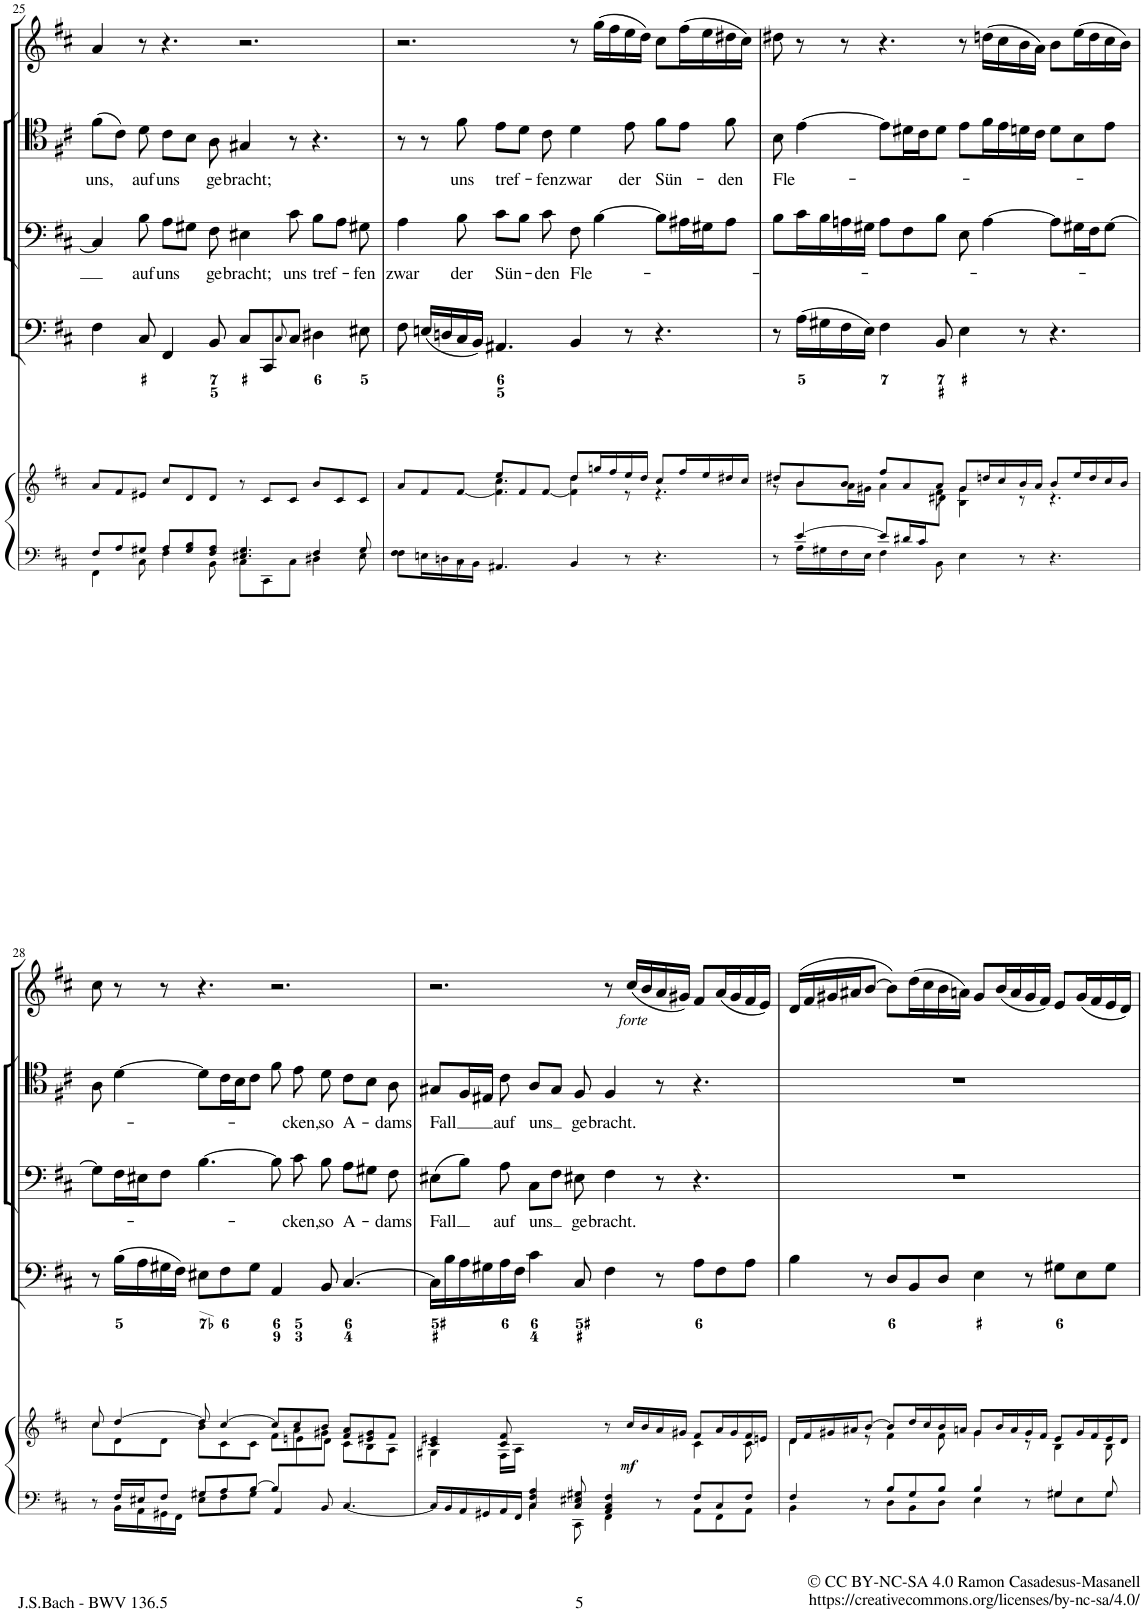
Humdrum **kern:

**kern	**kern	**dynam	**kern	**kern	**text	**kern	**text	**kern	**dynam
*part5	*part5	*part5	*part4	*part3	*part3	*part2	*part2	*part1	*part1
*staff6	*staff5	*staff5/6	*staff4	*staff3	*staff3	*staff2	*staff2	*staff1	*staff1
*I"Piano reduction	*	*	*I"Continuo	*I"Basso	*	*I"Tenore	*	*I"Violino I.II all' unisono	*
*I'Pno	*	*	*	*	*	*	*	*I'Vln	*
!!LO:PB:g=z
*clefF4	*clefG2	*	*clefF4	*clefF4	*	*clefC4	*	*clefG2	*
*k[f#c#]	*k[f#c#]	*	*k[f#c#]	*k[f#c#]	*	*k[f#c#]	*	*k[f#c#]	*
*M12/8	*M12/8	*	*M12/8	*M12/8	*	*M12/8	*	*M12/8	*
=25	=25	=25	=25	=25	=25	=25	=25	=25	=25
*^	*	*	*^	*	*	*	*	*	*
!	!	!	!	!	!	!	!	!	!LO:LY:b	!	!
8F#/L	4FF#\	8a/L	.	4F#\	2..ryy	4C#/]	.	(8f#\L	uns,	4a/	.
8A/	.	8f#/	.	.	.	.	.	8c#\J)	.	.	.
!	!	!	!	!	!	!	!LO:LY:b	!	!LO:LY:b	!	!
8G#X/J	8C#\	8e#X/J	.	8C#/	.	8B\	auf	8d\	auf	8r	.
!	!	!	!	!	!	!	!LO:LY:b	!	!LO:LY:b	!	!
8A/L	4F#\	8cc#/L	.	4FF#/	.	8A\L	uns	8c#\L	uns	4.r	.
8G#/ 8B/	.	8d/	.	.	.	8G#X\J	.	8B\J	.	.	.
!	!	!	!	!	!	!	!LO:LY:b	!	!LO:LY:b	!	!
8F#/ 8A/J	8BB\	8d/J	.	8BB/	.	8F#\	ge-	8A\	ge-	.	.
!	!	!	!	!	!	!	!LO:LY:b	!	!LO:LY:b	!	!
4.E#X/ 4.G#/	8C#\L	8r	.	8C#/L	.	4E#X\	-bracht;	4G#X/	-bracht;	2.r	.
.	8CC#\	8c#/L	.	8CC#/	8C#!/	.	.	.	.	.	.
!	!	!	!	!	!	!	!LO:LY:b	!	!	!	!
.	8C#\J	8c#/J	.	8C#/J	2ryy	8c#\	uns	8r	.	.	.
!	!	!	!	!	!	!	!LO:LY:b	!	!	!	!
4F#/	4D#X\	8b/L	.	4D#X\	.	8B\L	tref-	4.r	.	.	.
.	.	8c#/	.	.	.	8A\J	.	.	.	.	.
!	!	!	!	!	!	!	!LO:LY:b	!	!	!	!
8G#/	8E#\	8c#/J	.	8E#X\	.	8G#X\	-fen	.	.	.	.
*	*	*	*	*v	*v	*	*	*	*	*	*
=26	=26	=26	=26	=26	=26	=26	=26	=26	=26	=26
*	*	*^	*	*	*	*	*	*	*	*
!	!	!	!	!	!	!	!LO:LY:b	!	!	!	!
4F#\	8F#\L	8a/L	4ryy	.	8F#\	4A\	zwar	8r	.	2.r	.
.	16En\L	8f#/	.	.	(16En/LL	.	.	8r	.	.	.
.	16Dn\	.	.	.	16Dn/	.	.	.	.	.	.
!	!	!	!	!	!	!	!LO:LY:b	!	!LO:LY:b	!	!
1ryy	16C#\	[<8f#/J	8r	.	16C#/	8B\	der	8f#\	uns	.	.
.	16BB\JJ	.	.	.	16BB/JJ)	.	.	.	.	.	.
!	!	!	!	!	!	!	!LO:LY:b	!	!LO:LY:b	!	!
.	4.AA#X/	8ee/L	4.f#\] 4.cc#\	.	4.AA#X/	8c#\L	Sün-	8e\L	tref-	.	.
.	.	8f#/	.	.	.	8B\J	.	8d\J	.	.	.
!	!	!	!	!	!	!	!LO:LY:b	!	!LO:LY:b	!	!
.	.	[<8f#/J	.	.	.	8c#\	-den	8c#\	-fen	.	.
!	!	!	!	!	!	!	!LO:LY:b	!	!LO:LY:b	!	!
.	4BB/	8dd/L	4f#\] 4dd\	.	4BB/	8F#\	Fle-	4d\	zwar	8r	.
.	.	16ggn/L	.	.	.	[4B\	.	.	.	(16gg\LL	.
.	.	16ff#/	.	.	.	.	.	.	.	16ff#\	.
!	!	!	!	!	!	!	!	!	!LO:LY:b	!	!
.	8r	16ee/	8r	.	8r	.	.	8e\	der	16ee\	.
.	.	16dd/JJ	.	.	.	.	.	.	.	16dd\JJ)	.
!	!	!	!	!	!	!	!	!	!LO:LY:b	!	!
.	4.r	8cc#/L	4.r	.	4.r	8B\L]	.	8f#\L	Sün-	8cc#\L	.
4ryy	.	16ff#/L	.	.	.	16A#X\L	.	8e\J	.	(16ff#\L	.
.	.	16ee/	.	.	.	16G#X\J	.	.	.	16ee\	.
!	!	!	!	!	!	!	!	!	!LO:LY:b	!	!
.	.	16dd#X/	.	.	.	8A#\J	.	8f#\	-den	16dd#X\	.
.	.	16cc#/JJ	.	.	.	.	.	.	.	16cc#\JJ)	.
=27	=27	=27	=27	=27	=27	=27	=27	=27	=27	=27	=27
*	*	*	*^	*	*	*	*	*	*	*	*
!	!	!	!	!	!	!	!	!	!	!LO:LY:b	!	!
8r	8ryy	8dd#X/L	8r	8ryy	.	8r	8B\L	.	8B\	Fle-	8dd#X\	.
*	*	*	*v	*v	*	*	*	*	*	*	*	*
[4e/	16A\LL	8b/	8b\L	.	(16A\LL	16c#\L	.	[4e\	.	8r	.
.	16G#X\	.	.	.	16G#X\	16B\	.	.	.	.	.
.	16F#\	8b/J	16a\L	.	16F#\	16An\	.	.	.	8r	.
.	16E\JJ	.	16g#X\JJ	.	16E\JJ)	16G#X\JJ	.	.	.	.	.
8e/L]	4F#\	8ff#/L	4a\	.	4F#\	8A\L	.	8e\L]	.	4.r	.
16d#X/L	.	8a/	.	.	.	8F#\	.	16d#X\L	.	.	.
16c#/J	.	.	.	.	.	.	.	16c#\J	.	.	.
*	*	*	*^	*	*	*	*	*	*	*	*
8ryy	8BB\	8a/J	8f#\	8d#X\J	.	8BB/	8B\J	.	8d#\J	.	.	.
4ryy	4E\	8g#/L	4B\ 4g#\	2.ryy	.	4E\	8E\	.	8e\L	.	8r	.
.	.	16ddn/L	.	.	.	.	[4A\	.	16f#\L	.	(16ddn\LL	.
.	.	16cc#/	.	.	.	.	.	.	16e\	.	16cc#\	.
8r	8ryy	16b/	8r	.	.	8r	.	.	16dn\	.	16b\	.
.	.	16a/JJ	.	.	.	.	.	.	16c#\JJ	.	16a\JJ)	.
4.r	4.ryy	8b/L	4.r	.	.	4.r	8A\L]	.	8d\L	.	8b\L	.
.	.	16ee/L	.	.	.	.	16G#X\L	.	8B\	.	(16ee\L	.
.	.	16dd/	.	.	.	.	16F#\J	.	.	.	16dd\	.
.	.	16cc#/	.	.	.	.	[8G#\J	.	8e\J	.	16cc#\	.
.	.	16b/JJ	.	.	.	.	.	.	.	.	16b\JJ)	.
!!LO:LB:g=z
=28	=28	=28	=28	=28	=28	=28	=28	=28	=28	=28	=28	=28
8r	8ryy	8cc#/	8cc#\L	2..ryy	.	8r	8G#\L]	.	8A\	.	8cc#\	.
16F#/LL	16BB\LL	[4dd/	8d\	.	.	(16B\LL	16F#\L	.	[4d\	.	8r	.
16E#X/J	16AA\	.	.	.	.	16A\	16E#X\J	.	.	.	.	.
8F#/J	16GG#X\	.	8d\J	.	.	16G#X\	8F#\J	.	.	.	8r	.
.	16FF#\JJ	.	.	.	.	16F#\JJ)	.	.	.	.	.	.
8G#X/L	8E#\L	8dd/]	8b\L	.	.	8E#X\L	[4.B\	.	8d\L]	.	4.r	.
8A/	8F#\	[4cc#/	8c#\	.	.	8F#\	.	.	16c#\L	.	.	.
.	.	.	.	.	.	.	.	.	16B\J	.	.	.
[8B/J	8G#\J	.	8c#\J	.	.	8G#\J	.	.	8c#\J	.	.	.
8B/L]	4AA/	8cc#/L]	8f#\L	.	.	4AA/	8B\]	.	8f#\	.	2.r	.
!	!	!	!	!	!	!	!	!LO:LY:b	!	!LO:LY:b	!	!
4ryy	.	8cc#/	8a\	8en\	.	.	8c#\	-cken,	8e\	-cken,	.	.
!	!	!	!	!	!	!	!	!LO:LY:b	!	!LO:LY:b	!	!
.	8BB/	8b/J	8g#X\J	8d\J	.	8BB/	8B\	so	8d\	so	.	.
!	!	!	!	!	!	!	!	!LO:LY:b	!	!LO:LY:b	!	!
4.ryy	[<4.C#/	8f#/ 8a/L	8c#\L	4.ryy	.	[4.C#/	8A\L	A-	8c#\L	A-	.	.
.	.	8e#X/ 8g#/	8B\	.	.	.	8G#X\J	.	8B\J	.	.	.
!	!	!	!	!	!	!	!	!LO:LY:b	!	!LO:LY:b	!	!
.	.	8f#/J	8A\J	.	.	.	8F#\	-dams	8A\	-dams	.	.
*	*	*	*v	*v	*	*	*	*	*	*	*	*
=29	=29	=29	=29	=29	=29	=29	=29	=29	=29	=29	=29
!	!	!	!	!	!	!	!LO:LY:b	!	!LO:LY:b	!	!
16C#/LL]	4.ryy	4c#/ 4e#X/	4G#X\	.	16C#\LL]	(8E#X\L	Fall	8G#X/L	Fall	2.r	.
16BB/	.	.	.	.	16B\	.	.	.	.	.	.
16AA/	.	.	.	.	16A\	8B\J)	.	16F#/L	.	.	.
16GG#X/	.	.	.	.	16G#X\	.	.	16E#X/JJ	.	.	.
!	!	!	!	!	!	!	!LO:LY:b	!	!LO:LY:b	!	!
16AA/	.	8c#/ 8f#/	16F#\LL	.	16A\	8A\	auf	8c#\	auf	.	.
16FF#/JJ	.	.	16A\JJ	.	16F#\JJ	.	.	.	.	.	.
!	!	!	!	!	!	!	!LO:LY:b	!	!LO:LY:b	!	!
4C#/ 4F#/ 4A/	4C#\	4.ryy	4.ryy	.	4c#\	8C#\L	uns	8A/L	uns	.	.
.	.	.	.	.	.	8F#\J	.	8G#/J	.	.	.
!	!	!	!	!	!	!	!LO:LY:b	!	!LO:LY:b	!	!
8C#/ 8E#X/ 8G#X/	8CC#\	.	.	.	8C#/	8E#X\	ge-	8F#/	ge-	.	.
!	!	!	!	!	!	!	!LO:LY:b	!	!LO:LY:b	!	!
4AA/ 4C#/ 4F#/	4FF#\	8r	4.ryy	.	4F#\	4F#\	-bracht.	4F#/	-bracht.	8r	.
!	!	!	!	!LO:DY:b	!	!	!	!	!	!	!LO:DY:b
.	.	16cc#/LL	.	mf	.	.	.	.	.	(16cc#/LL	other-dynamics
.	.	16b/	.	.	.	.	.	.	.	16b/	.
8r	8ryy	16a/	.	.	8r	8r	.	8r	.	16a/	.
.	.	16g#X/JJ	.	.	.	.	.	.	.	16g#X/JJ)	.
8F#/L	8AA\L	8f#/L	4c#\	.	8A\L	4.r	.	4.r	.	8f#/L	.
8C#/	8FF#\	16a/L	.	.	8F#\	.	.	.	.	(16a/L	.
.	.	16g#/	.	.	.	.	.	.	.	16g#/	.
8F#/J	8AA\J	16f#/	8c#\	.	8A\J	.	.	.	.	16f#/	.
.	.	16en/JJ	.	.	.	.	.	.	.	16e/JJ)	.
=30	=30	=30	=30	=30	=30	=30	=30	=30	=30	=30	=30
4F#/	4BB\	16d/LL	4d\	.	4B\	1.r	.	1.r	.	(16d/LL	.
.	.	16f#/	.	.	.	.	.	.	.	16f#/	.
.	.	16g#X/	.	.	.	.	.	.	.	16g#X/	.
.	.	16a#X/J	.	.	.	.	.	.	.	16a#X/J	.
8r	8ryy	[8b/J	8r	.	8r	.	.	.	.	[8b/J	.
8B/L	8D\L	8b/L]	4f#\	.	8D/L	.	.	.	.	8b\L])	.
8G/	8BB\	16dd/L	.	.	8BB/	.	.	.	.	(16dd\L	.
.	.	16cc#/	.	.	.	.	.	.	.	16cc#\	.
8B/J	8D\J	16b/	8f#\	.	8D/J	.	.	.	.	16b\	.
.	.	16an/JJ	.	.	.	.	.	.	.	16an\JJ)	.
4B/	4E\	8g#/L	4g#\	.	4E\	.	.	.	.	8g#/L	.
.	.	16b/L	.	.	.	.	.	.	.	(16b/L	.
.	.	16a/	.	.	.	.	.	.	.	16a/	.
8r	8ryy	16g#/	8r	.	8r	.	.	.	.	16g#/	.
.	.	16f#/JJ	.	.	.	.	.	.	.	16f#/JJ)	.
4G#X/	8G#\L	8e/L	4B\	.	8G#X\L	.	.	.	.	8e/L	.
.	8E\	16g#/L	.	.	8E\	.	.	.	.	(16g#/L	.
.	.	16f#/	.	.	.	.	.	.	.	16f#/	.
8G#/	8G#\J	16e/	8B\	.	8G#\J	.	.	.	.	16e/	.
.	.	16d/JJ	.	.	.	.	.	.	.	16d/JJ)	.
*v	*v	*	*	*	*	*	*	*	*	*	*
*	*v	*v	*	*	*	*	*	*	*	*
=	=	=	=	=	=	=	=	=	=
*-	*-	*-	*-	*-	*-	*-	*-	*-	*-
